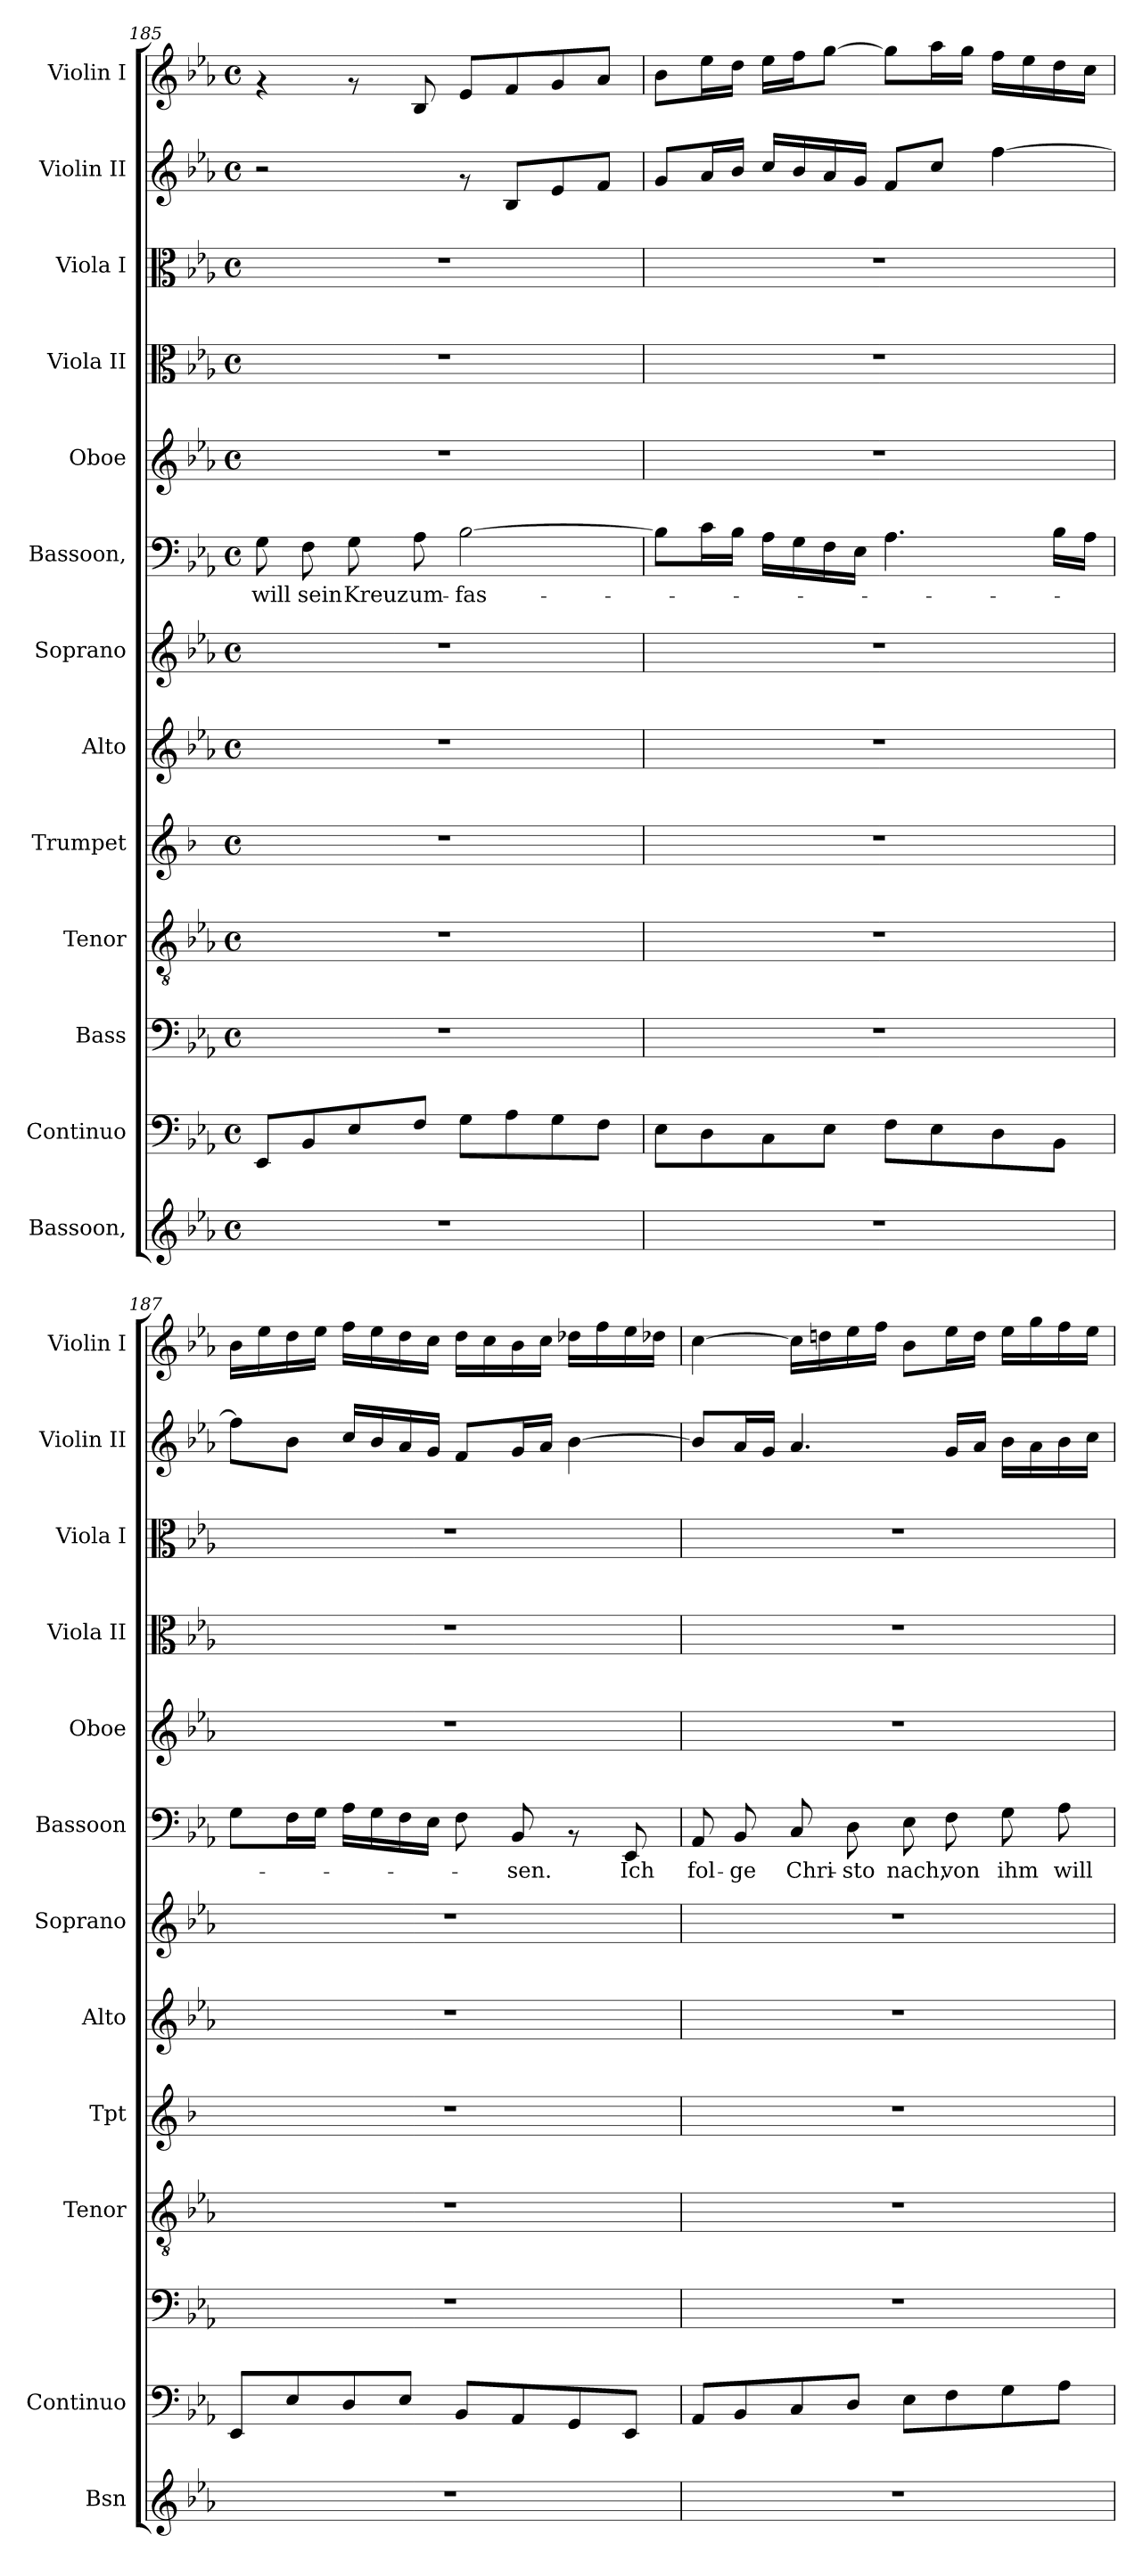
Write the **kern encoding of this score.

**kern	**kern	**kern	**kern	**kern	**kern	**kern	**kern	**text	**kern	**kern	**kern	**kern	**kern
*part13	*part12	*part11	*part10	*part9	*part8	*part7	*part6	*part6	*part5	*part4	*part3	*part2	*part1
*staff13	*staff12	*staff11	*staff10	*staff9	*staff8	*staff7	*staff6	*staff6	*staff5	*staff4	*staff3	*staff2	*staff1
*I"Bassoon,	*I"Continuo	*I"Bass	*I"Tenor	*I"Trumpet	*I"Alto	*I"Soprano	*I"Bassoon,	*	*I"Oboe	*I"Viola II	*I"Viola I	*I"Violin II	*I"Violin I
*I'Bsn	*I'Continuo	*	*I'Tenor	*I'Tpt	*I'Alto	*I'Soprano	*I'Bassoon	*	*I'Oboe	*I'Viola II	*I'Viola I	*I'Violin II	*I'Violin I
*clefG2	*clefF4	*clefF4	*clefGv2	*clefG2	*clefG2	*clefG2	*clefF4	*	*clefG2	*clefC3	*clefC3	*clefG2	*clefG2
*	*	*	*	*ITrd1c2	*	*	*	*	*	*	*	*	*
*k[b-e-a-]	*k[b-e-a-]	*k[b-e-a-]	*k[b-e-a-]	*k[b-e-a-]	*k[b-e-a-]	*k[b-e-a-]	*k[b-e-a-]	*	*k[b-e-a-]	*k[b-e-a-]	*k[b-e-a-]	*k[b-e-a-]	*k[b-e-a-]
*E-:	*E-:	*E-:	*E-:	*E-:	*E-:	*E-:	*E-:	*	*E-:	*E-:	*E-:	*E-:	*E-:
*M4/4	*M4/4	*M4/4	*M4/4	*M4/4	*M4/4	*M4/4	*M4/4	*	*M4/4	*M4/4	*M4/4	*M4/4	*M4/4
*met(c)	*met(c)	*met(c)	*met(c)	*met(c)	*met(c)	*met(c)	*met(c)	*	*met(c)	*met(c)	*met(c)	*met(c)	*met(c)
=185	=185	=185	=185	=185	=185	=185	=185	=185	=185	=185	=185	=185	=185
!	!	!	!	!	!	!	!	!LO:LY:b	!	!	!	!	!
1r	8EE-/L	1r	1r	1r	1r	1r	8G\	will	1r	1r	1r	2r	4rf
!	!	!	!	!	!	!	!	!LO:LY:b	!	!	!	!	!
.	8BB-/	.	.	.	.	.	8F\	sein	.	.	.	.	.
!	!	!	!	!	!	!	!	!LO:LY:b	!	!	!	!	!
.	8E-/	.	.	.	.	.	8G\	Kreuz	.	.	.	.	8rf
!	!	!	!	!	!	!	!	!LO:LY:b	!	!	!	!	!
.	8F/J	.	.	.	.	.	8A-\	um-	.	.	.	.	8B-/
!	!	!	!	!	!	!	!	!LO:LY:b	!	!	!	!	!
.	8G\L	.	.	.	.	.	[>2B-\	-fas-	.	.	.	8rf	8e-/L
.	8A-\	.	.	.	.	.	.	.	.	.	.	8B-/L	8f/
.	8G\	.	.	.	.	.	.	.	.	.	.	8e-/	8g/
.	8F\J	.	.	.	.	.	.	.	.	.	.	8f/J	8a-/J
=186	=186	=186	=186	=186	=186	=186	=186	=186	=186	=186	=186	=186	=186
1r	8E-\L	1r	1r	1r	1r	1r	8B-\L]	.	1r	1r	1r	8g/L	8b-\L
.	8D\	.	.	.	.	.	16c\L	.	.	.	.	16a-/L	16ee-\L
.	.	.	.	.	.	.	16B-\JJ	.	.	.	.	16b-/JJ	16dd\JJ
.	8C\	.	.	.	.	.	16A-\LL	.	.	.	.	16cc/LL	16ee-\LL
.	.	.	.	.	.	.	16G\	.	.	.	.	16b-/	16ff\J
.	8E-\J	.	.	.	.	.	16F\	.	.	.	.	16a-/	[>8gg\J
.	.	.	.	.	.	.	16E-\JJ	.	.	.	.	16g/JJ	.
.	8F\L	.	.	.	.	.	4.A-\	.	.	.	.	8f/L	8gg\L]
.	8E-\	.	.	.	.	.	.	.	.	.	.	8cc/J	16aa-\L
.	.	.	.	.	.	.	.	.	.	.	.	.	16gg\JJ
.	8D\	.	.	.	.	.	.	.	.	.	.	[>4ff\	16ff\LL
.	.	.	.	.	.	.	.	.	.	.	.	.	16ee-\
.	8BB-\J	.	.	.	.	.	16B-\LL	.	.	.	.	.	16dd\
.	.	.	.	.	.	.	16A-\JJ	.	.	.	.	.	16cc\JJ
!!LO:PB:g=z
=187	=187	=187	=187	=187	=187	=187	=187	=187	=187	=187	=187	=187	=187
1r	8EE-/L	1r	1r	1r	1r	1r	8G\L	.	1r	1r	1r	8ff\L]	16b-\LL
.	.	.	.	.	.	.	.	.	.	.	.	.	16ee-\
.	8E-/	.	.	.	.	.	16F\L	.	.	.	.	8b-\J	16dd\
.	.	.	.	.	.	.	16G\JJ	.	.	.	.	.	16ee-\JJ
.	8D/	.	.	.	.	.	16A-\LL	.	.	.	.	16cc/LL	16ff\LL
.	.	.	.	.	.	.	16G\	.	.	.	.	16b-/	16ee-\
.	8E-/J	.	.	.	.	.	16F\	.	.	.	.	16a-/	16dd\
.	.	.	.	.	.	.	16E-\JJ	.	.	.	.	16g/JJ	16cc\JJ
.	8BB-/L	.	.	.	.	.	8F\	.	.	.	.	8f/L	16dd\LL
.	.	.	.	.	.	.	.	.	.	.	.	.	16cc\
!	!	!	!	!	!	!	!	!LO:LY:b	!	!	!	!	!
.	8AA-/	.	.	.	.	.	8BB-/	-sen.	.	.	.	16g/L	16b-\
.	.	.	.	.	.	.	.	.	.	.	.	16a-/JJ	16cc\JJ
.	8GG/	.	.	.	.	.	8rAA	.	.	.	.	[>4b-\	16dd-X\LL
.	.	.	.	.	.	.	.	.	.	.	.	.	16ff\
!	!	!	!	!	!	!	!	!LO:LY:b	!	!	!	!	!
.	8EE-/J	.	.	.	.	.	8EE-/	Ich	.	.	.	.	16ee-\
.	.	.	.	.	.	.	.	.	.	.	.	.	16dd-X\JJ
=188	=188	=188	=188	=188	=188	=188	=188	=188	=188	=188	=188	=188	=188
!	!	!	!	!	!	!	!	!LO:LY:b	!	!	!	!	!
1r	8AA-/L	1r	1r	1r	1r	1r	8AA-/	fol-	1r	1r	1r	8b-/L]	[>4cc\
!	!	!	!	!	!	!	!	!LO:LY:b	!	!	!	!	!
.	8BB-/	.	.	.	.	.	8BB-/	-ge	.	.	.	16a-/L	.
.	.	.	.	.	.	.	.	.	.	.	.	16g/JJ	.
!	!	!	!	!	!	!	!	!LO:LY:b	!	!	!	!	!
.	8C/	.	.	.	.	.	8C/	Chri-	.	.	.	4.a-/	16cc\LL]
.	.	.	.	.	.	.	.	.	.	.	.	.	16ddni\
!	!	!	!	!	!	!	!	!LO:LY:b	!	!	!	!	!
.	8D/J	.	.	.	.	.	8D\	-sto	.	.	.	.	16ee-\
.	.	.	.	.	.	.	.	.	.	.	.	.	16ff\JJ
!	!	!	!	!	!	!	!	!LO:LY:b	!	!	!	!	!
.	8E-\L	.	.	.	.	.	8E-\	nach,	.	.	.	.	8b-\L
!	!	!	!	!	!	!	!	!LO:LY:b	!	!	!	!	!
.	8F\	.	.	.	.	.	8F\	von	.	.	.	16g/LL	16ee-\L
.	.	.	.	.	.	.	.	.	.	.	.	16a-/JJ	16dd\JJ
!	!	!	!	!	!	!	!	!LO:LY:b	!	!	!	!	!
.	8G\	.	.	.	.	.	8G\	ihm	.	.	.	16b-\LL	16ee-\LL
.	.	.	.	.	.	.	.	.	.	.	.	16a-\	16gg\
!	!	!	!	!	!	!	!	!LO:LY:b	!	!	!	!	!
.	8A-\J	.	.	.	.	.	8A-\	will	.	.	.	16b-\	16ff\
.	.	.	.	.	.	.	.	.	.	.	.	16cc\JJ	16ee-\JJ
=	=	=	=	=	=	=	=	=	=	=	=	=	=
*-	*-	*-	*-	*-	*-	*-	*-	*-	*-	*-	*-	*-	*-
